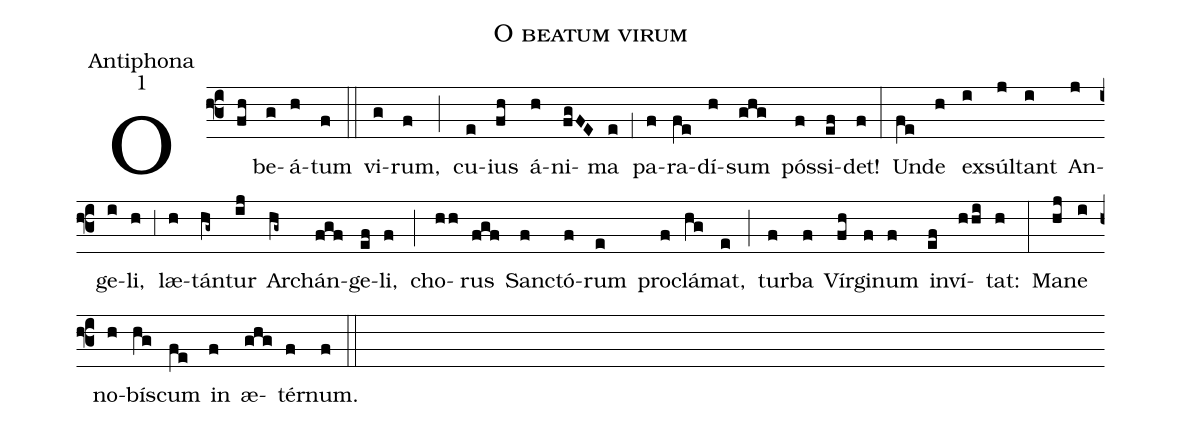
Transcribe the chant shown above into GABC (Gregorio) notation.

name:O beatum virum;
office-part:Antiphona;
mode:1;
%%
(f3) O(fh) be(g)á(h)tum(f) (::)
vi(g)rum,(f) (;) cu(e)ius(fh) á(h)ni(fgFE)ma(e) (,1) pa(f)ra(fe)dí(h)sum(ghg) pós(f)si(ef)det!(f) (:)
Un(fe)de(h) ex(i)súl(j)tant(i) An(j)ge(i)li,(h) (,3) læ(h)tán(hg~)tur(ij) Ar(hg~)chán(fgf)ge(ef)li,(f) (;) cho(hh)rus(fgf) San(f)ctó(f)rum(e) pro(f)clá(hg)mat,(e) (;) tur(f)ba(f) Vír(fh)gi(f)num(f) in(ef)ví(hhi)tat:(h) (:)
Ma(hj)ne(i) no(h)bí(hg)scum(fe) in(f) æ(ghg)tér(f)num.(f) (::)
